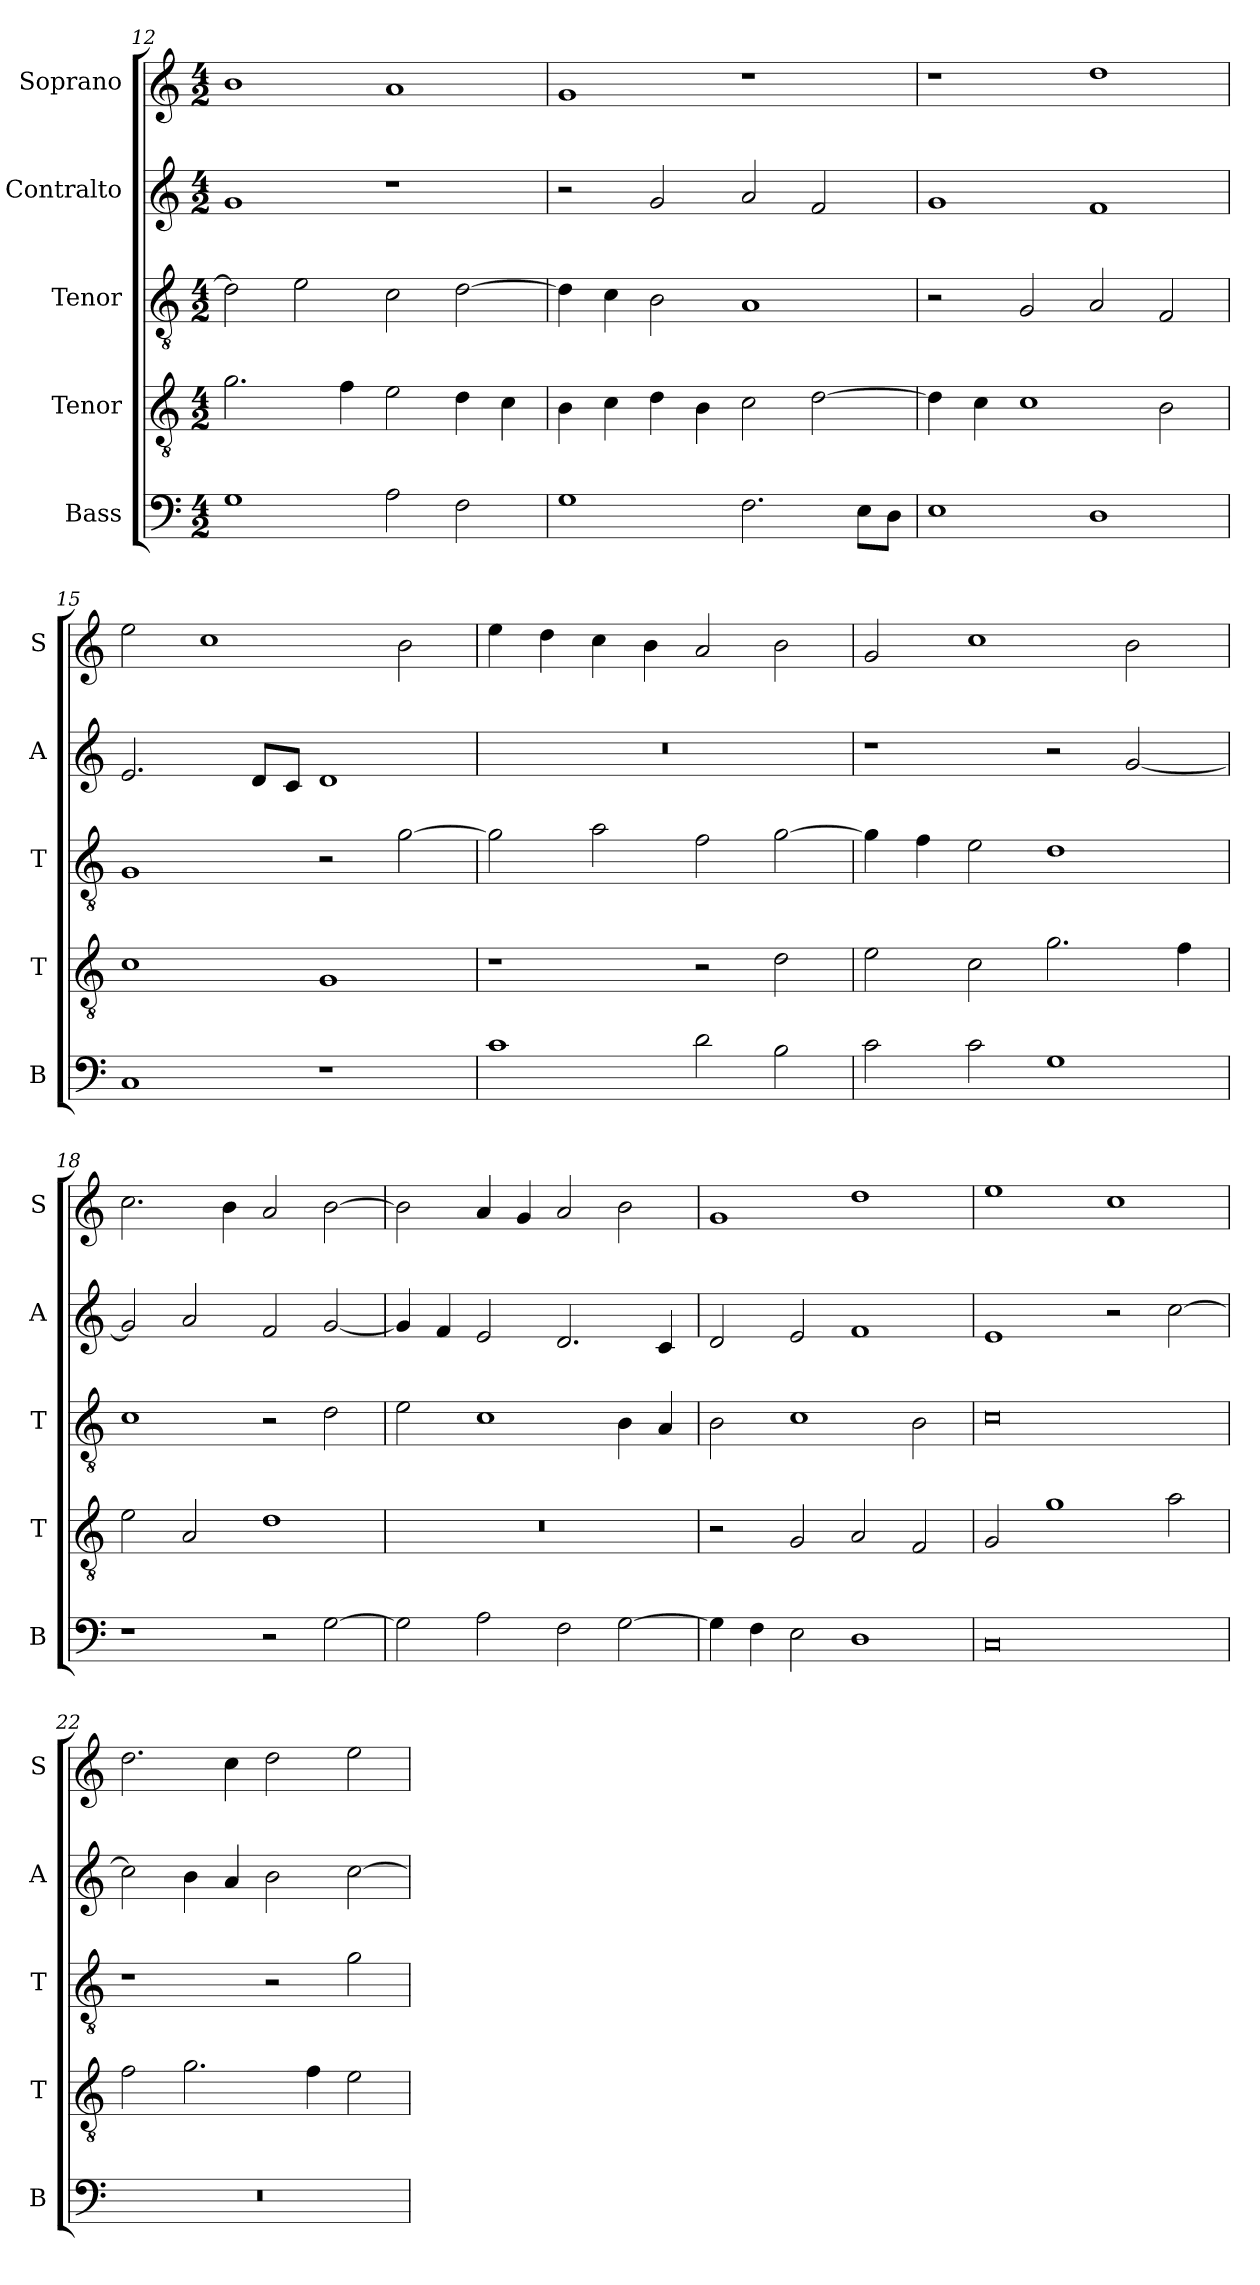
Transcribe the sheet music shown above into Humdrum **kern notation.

**kern	**kern	**kern	**kern	**kern
*part5	*part4	*part3	*part2	*part1
*staff5	*staff4	*staff3	*staff2	*staff1
*I"Bass	*I"Tenor	*I"Tenor	*I"Contralto	*I"Soprano
*I'B	*I'T	*I'T	*I'A	*I'S
*clefF4	*clefGv2	*clefGv2	*clefG2	*clefG2
*k[]	*k[]	*k[]	*k[]	*k[]
*C:ion	*C:ion	*C:ion	*C:ion	*C:ion
*M4/2	*M4/2	*M4/2	*M4/2	*M4/2
=12	=12	=12	=12	=12
1G	2.g	2d]	1g	1b
.	.	2e	.	.
.	4f	.	.	.
2A	2e	2c	1r	1a
2F	4d	[2d	.	.
.	4c	.	.	.
=13	=13	=13	=13	=13
1G	4B	4d]	2r	1g
.	4c	4c	.	.
.	4d	2B	2g	.
.	4B	.	.	.
2.F	2c	1A	2a	1r
.	[2d	.	2f	.
8E\L	.	.	.	.
8D\J	.	.	.	.
=14	=14	=14	=14	=14
1E	4d]	2r	1g	1r
.	4c	.	.	.
.	1c	2G	.	.
1D	.	2A	1f	1dd
.	2B	2F	.	.
=15	=15	=15	=15	=15
1C	1c	1G	2.e	2ee
.	.	.	.	1cc
.	.	.	8d/L	.
.	.	.	8c/J	.
1r	1G	2r	1d	.
.	.	[2g	.	2b
=16	=16	=16	=16	=16
1c	1r	2g]	0r	4ee
.	.	.	.	4dd
.	.	2a	.	4cc
.	.	.	.	4b
2d	2r	2f	.	2a
2B	2d	[2g	.	2b
=17	=17	=17	=17	=17
2c	2e	4g]	1r	2g
.	.	4f	.	.
2c	2c	2e	.	1cc
1G	2.g	1d	2r	.
.	.	.	[2g	2b
.	4f	.	.	.
=18	=18	=18	=18	=18
1r	2e	1c	2g]	2.cc
.	2A	.	2a	.
.	.	.	.	4b
2r	1d	2r	2f	2a
[2G	.	2d	[2g	[2b
=19	=19	=19	=19	=19
2G]	0r	2e	4g]	2b]
.	.	.	4f	.
2A	.	1c	2e	4a
.	.	.	.	4g
2F	.	.	2.d	2a
[2G	.	4B	.	2b
.	.	4A	4c	.
=20	=20	=20	=20	=20
4G]	2r	2B	2d	1g
4F	.	.	.	.
2E	2G	1c	2e	.
1D	2A	.	1f	1dd
.	2F	2B	.	.
=21	=21	=21	=21	=21
0C	2G	0c	1e	1ee
.	1g	.	.	.
.	.	.	2r	1cc
.	2a	.	[2cc	.
=22	=22	=22	=22	=22
0r	2f	1r	2cc]	2.dd
.	2.g	.	4b	.
.	.	.	4a	4cc
.	.	2r	2b	2dd
.	4f	.	.	.
.	2e	2g	[2cc	2ee
=	=	=	=	=
*-	*-	*-	*-	*-
